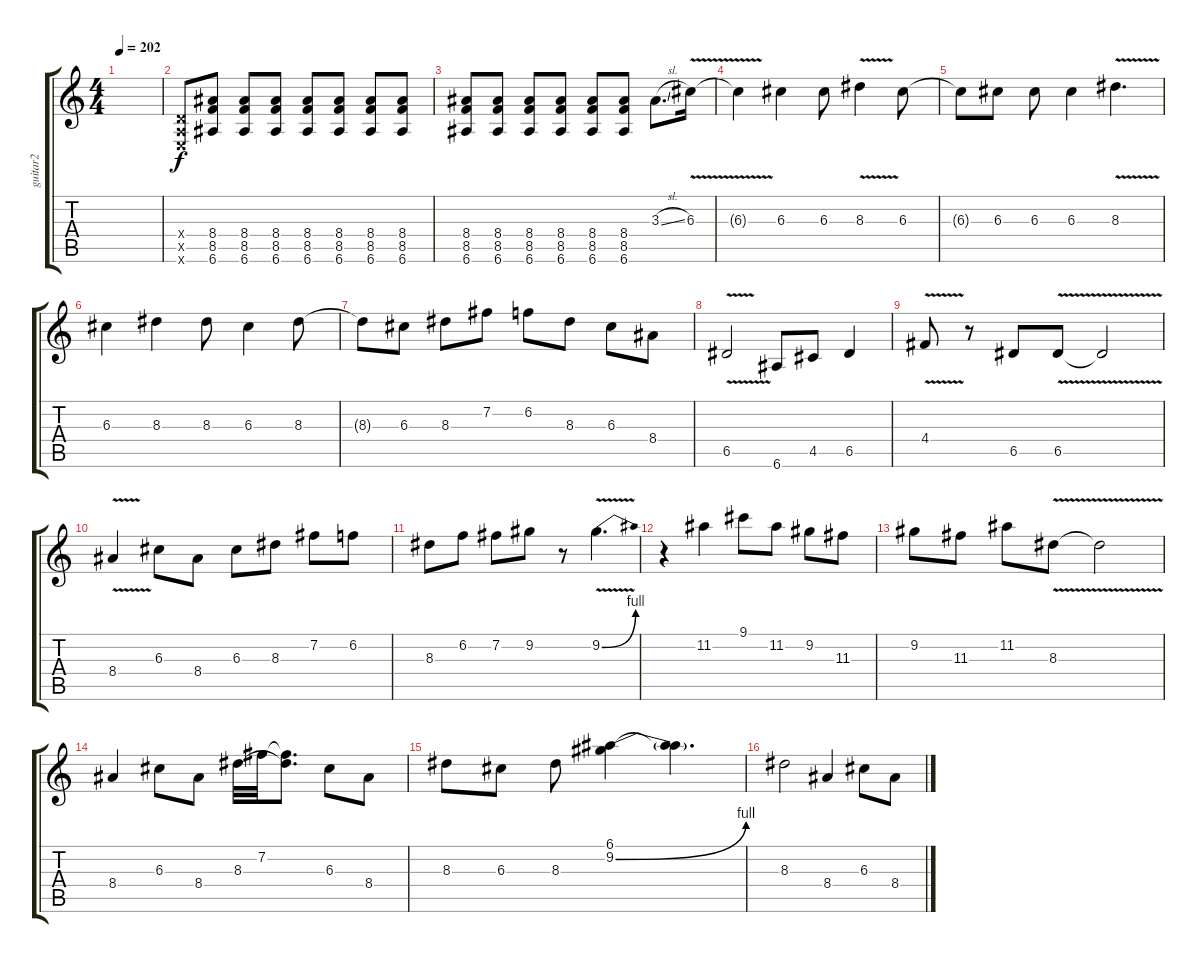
\track ("guitar2" "guitar2") {instrument distortionguitar}
\staff {score tabs}
\tuning (E4 B3 G3 D3 A2 E2) {hide}
\ts (4 4)
\tempo 202
\clef g2
\ks c
|
(0.4{x} 0.5{x} 0.6{x}).8 (8.4 8.5 6.6).8 (8.4 8.5 6.6).8 (8.4 8.5 6.6).8 (8.4 8.5 6.6).8 (8.4 8.5 6.6).8 (8.4 8.5 6.6).8 (8.4 8.5 6.6).8 |
(8.4 8.5 6.6).8 (8.4 8.5 6.6).8 (8.4 8.5 6.6).8 (8.4 8.5 6.6).8 (8.4 8.5 6.6).8 (8.4 8.5 6.6).8 3.3{sl}.8{d} 6.3{v}.16 |
6.3{t}.4 6.3.4 6.3.8 8.3{v}.4 6.3.8 |
6.3{t}.8 6.3.8 6.3.8 6.3.4 8.3{v}.4{d} |
6.3.4 8.3.4 8.3.8 6.3.4 8.3.8 |
8.3{t}.8 6.3.8 8.3.8 7.2.8 6.2.8 8.3.8 6.3.8 8.4.8 |
6.5{v}.2 6.6.8 4.5.8 6.5.4 |
4.4{v}.8 r.8 6.5.8 6.5{v}.8 6.5{t}.2 |
8.4{v}.4 6.3.8 8.4.8 6.3.8 8.3.8 7.2.8 6.2.8 |
8.3.8 6.2.8 7.2.8 9.2.8 r.8 9.2{be (bend 0 0 60 4) v}.4{d} |
r.4 11.2.4 9.1.8 11.2.8 9.2.8 11.3.8 |
9.2.8 11.3.8 11.2.8 8.3{v}.8 8.3{t}.2 |
8.4.4 6.3.8 8.4.8 8.3.32 7.2.32 (7.2{t} 8.3{t}).8{d} 6.3.8 8.4.8 |
8.3.8 6.3.8 8.3.8 (6.1 9.2{be (bend 0 0 60 4)}).4 (6.1{t} 9.2{t}).4{d} |
8.3.2 8.4.4 6.3.8 8.4.8
